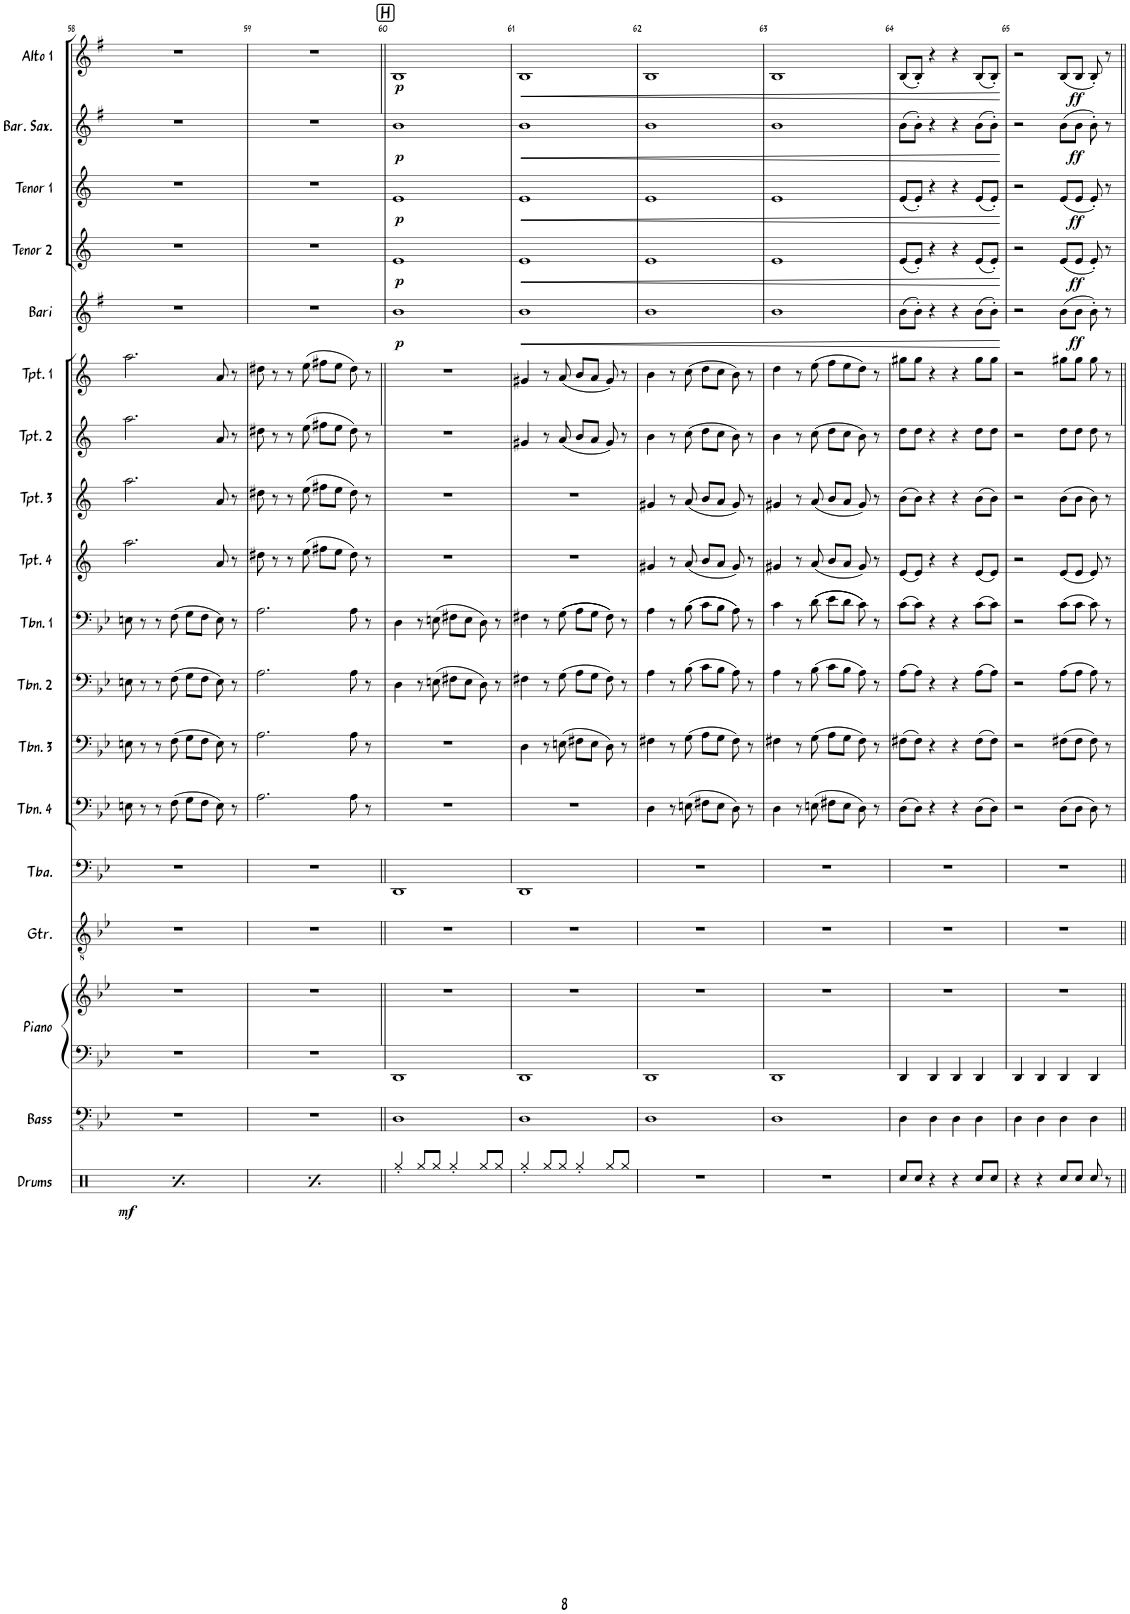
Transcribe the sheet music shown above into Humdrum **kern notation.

**kern	**dynam	**kern	**kern	**kern	**kern	**kern	**kern	**kern	**kern	**kern	**kern	**kern	**kern	**kern	**kern	**dynam	**kern	**dynam	**kern	**dynam	**kern	**dynam	**kern	**dynam
*part18	*part18	*part17	*part16	*part16	*part15	*part14	*part13	*part12	*part11	*part10	*part9	*part8	*part7	*part6	*part5	*part5	*part4	*part4	*part3	*part3	*part2	*part2	*part1	*part1
*staff19	*staff19	*staff18	*staff17	*staff16	*staff15	*staff14	*staff13	*staff12	*staff11	*staff10	*staff9	*staff8	*staff7	*staff6	*staff5	*staff5	*staff4	*staff4	*staff3	*staff3	*staff2	*staff2	*staff1	*staff1
*I"Drums	*	*I"Bass	*I"Piano	*	*I"Guitar	*I"Tuba	*I"Trombone 4	*I"Trombone 3	*I"Trombone 2	*I"Trombone 1	*I"Trumpet 4	*I"Trumpet 3	*I"Trumpet 2	*I"Trumpet 1	*I"Baritone Sax	*	*I"Tenor Sax 2	*	*I"Tenor Sax 1	*	*I"Baritone Saxophone	*	*I"Alto Sax 1	*
*I'Drums	*	*I'Bass	*I'Piano	*	*I'Gtr.	*I'Tba.	*I'Tbn. 4	*I'Tbn. 3	*I'Tbn. 2	*I'Tbn. 1	*I'Tpt. 4	*I'Tpt. 3	*I'Tpt. 2	*I'Tpt. 1	*I'Bari	*	*I'Tenor 2	*	*I'Tenor 1	*	*I'Bar. Sax.	*	*I'Alto 1	*
!!LO:PB:g=z
*clefX	*	*clefFv4	*clefF4	*clefG2	*clefGv2	*clefF4	*clefF4	*clefF4	*clefF4	*clefF4	*clefG2	*clefG2	*clefG2	*clefG2	*clefG2	*	*clefG2	*	*clefG2	*	*clefG2	*	*clefG2	*
*	*	*	*	*	*	*	*	*	*	*	*Trd1c2	*Trd1c2	*Trd1c2	*Trd1c2	*Trd12c21	*	*Trd8c14	*	*Trd8c14	*	*Trd12c21	*	*Trd5c9	*
*k[]	*	*k[b-e-]	*k[b-e-]	*k[b-e-]	*k[b-e-]	*k[b-e-]	*k[b-e-]	*k[b-e-]	*k[b-e-]	*k[b-e-]	*k[]	*k[]	*k[]	*k[]	*k[f#]	*	*k[]	*	*k[]	*	*k[f#]	*	*k[f#]	*
*M4/4	*	*M4/4	*M4/4	*M4/4	*M4/4	*M4/4	*M4/4	*M4/4	*M4/4	*M4/4	*M4/4	*M4/4	*M4/4	*M4/4	*M4/4	*	*M4/4	*	*M4/4	*	*M4/4	*	*M4/4	*
=58	=58	=58	=58	=58	=58	=58	=58	=58	=58	=58	=58	=58	=58	=58	=58	=58	=58	=58	=58	=58	=58	=58	=58	=58
!	!LO:DY:b	!	!	!	!	!	!	!	!	!	!	!	!	!	!	!	!	!	!	!	!	!	!	!
4Rgg'/	mf	1r	1r	1r	1r	1r	8En\	8En\	8En\	8En\	2.aa\	2.aa\	2.aa\	2.aa\	1r	.	1r	.	1r	.	1r	.	1r	.
.	.	.	.	.	.	.	8r	8r	8r	8r	.	.	.	.	.	.	.	.	.	.	.	.	.	.
8Rgg/L	.	.	.	.	.	.	8r	8r	8r	8r	.	.	.	.	.	.	.	.	.	.	.	.	.	.
8Rgg/J	.	.	.	.	.	.	(8F\	(8F\	(8F\	(8F\	.	.	.	.	.	.	.	.	.	.	.	.	.	.
4Rgg'/	.	.	.	.	.	.	8G\L	8G\L	8G\L	8G\L	.	.	.	.	.	.	.	.	.	.	.	.	.	.
.	.	.	.	.	.	.	8F\J	8F\J	8F\J	8F\J	.	.	.	.	.	.	.	.	.	.	.	.	.	.
8Rgg/L	.	.	.	.	.	.	8E\)	8E\)	8E\)	8E\)	8a/	8a/	8a/	8a/	.	.	.	.	.	.	.	.	.	.
8Rgg/J	.	.	.	.	.	.	8r	8r	8r	8r	8r	8r	8r	8r	.	.	.	.	.	.	.	.	.	.
=59	=59	=59	=59	=59	=59	=59	=59	=59	=59	=59	=59	=59	=59	=59	=59	=59	=59	=59	=59	=59	=59	=59	=59	=59
!	!LO:DY:b	!	!	!	!	!	!	!	!	!	!	!	!	!	!	!	!	!	!	!	!	!	!	!
4Rgg'/	mf	1r	1r	1r	1r	1r	2.A\	2.A\	2.A\	2.A\	8dd#X\	8dd#X\	8dd#X\	8dd#X\	1r	.	1r	.	1r	.	1r	.	1r	.
.	.	.	.	.	.	.	.	.	.	.	8r	8r	8r	8r	.	.	.	.	.	.	.	.	.	.
8Rgg/L	.	.	.	.	.	.	.	.	.	.	8r	8r	8r	8r	.	.	.	.	.	.	.	.	.	.
8Rgg/J	.	.	.	.	.	.	.	.	.	.	(8ee\	(8ee\	(8ee\	(8ee\	.	.	.	.	.	.	.	.	.	.
4Rgg'/	.	.	.	.	.	.	.	.	.	.	8ff#X\L	8ff#X\L	8ff#X\L	8ff#X\L	.	.	.	.	.	.	.	.	.	.
.	.	.	.	.	.	.	.	.	.	.	8ee\J	8ee\J	8ee\J	8ee\J	.	.	.	.	.	.	.	.	.	.
8Rgg/L	.	.	.	.	.	.	8A\	8A\	8A\	8A\	8dd#\)	8dd#\)	8dd#\)	8dd#\)	.	.	.	.	.	.	.	.	.	.
8Rgg/J	.	.	.	.	.	.	8r	8r	8r	8r	8r	8r	8r	8r	.	.	.	.	.	.	.	.	.	.
!!LO:REH:place=s1:a:cj:fs=14:t=H
=60||	=60||	=60||	=60||	=60||	=60||	=60||	=60||	=60||	=60||	=60||	=60||	=60||	=60||	=60||	=60||	=60||	=60||	=60||	=60||	=60||	=60||	=60||	=60||	=60||
!	!	!	!	!	!	!	!	!	!	!	!	!	!	!	!	!LO:DY:b	!	!LO:DY:b	!	!LO:DY:b	!	!LO:DY:b	!	!LO:DY:b
4Rgg'/	.	1DD	1DD	1r	1r	1DD	1r	1r	4D\	4D\	1r	1r	1r	1r	1b	p	1e	p	1e	p	1b	p	1B	p
8Rgg/L	.	.	.	.	.	.	.	.	8r	8r	.	.	.	.	.	.	.	.	.	.	.	.	.	.
8Rgg/J	.	.	.	.	.	.	.	.	(8En\	(8En\	.	.	.	.	.	.	.	.	.	.	.	.	.	.
4Rgg'/	.	.	.	.	.	.	.	.	8F#X\L	8F#X\L	.	.	.	.	.	.	.	.	.	.	.	.	.	.
.	.	.	.	.	.	.	.	.	8E\J	8E\J	.	.	.	.	.	.	.	.	.	.	.	.	.	.
8Rgg/L	.	.	.	.	.	.	.	.	8D\)	8D\)	.	.	.	.	.	.	.	.	.	.	.	.	.	.
8Rgg/J	.	.	.	.	.	.	.	.	8r	8r	.	.	.	.	.	.	.	.	.	.	.	.	.	.
=61	=61	=61	=61	=61	=61	=61	=61	=61	=61	=61	=61	=61	=61	=61	=61	=61	=61	=61	=61	=61	=61	=61	=61	=61
!	!	!	!	!	!	!	!	!	!	!	!	!	!	!	!	!LO:HP:b	!	!LO:HP:b	!	!LO:HP:b	!	!LO:HP:b	!	!LO:HP:b
4Rgg'/	.	1DD	1DD	1r	1r	1DD	1r	4D\	4F#X\	4F#X\	1r	1r	4g#X/	4g#X/	1b	<	1e	<	1e	<	1b	<	1B	<
8Rgg/L	.	.	.	.	.	.	.	8r	8r	8r	.	.	8r	8r	.	.	.	.	.	.	.	.	.	.
8Rgg/J	.	.	.	.	.	.	.	(8En\	(8G\	((8G\	.	.	(8a/	(8a/	.	.	.	.	.	.	.	.	.	.
4Rgg'/	.	.	.	.	.	.	.	8F#X\L	8A\L	8A\L	.	.	8b/L	8b/L	.	.	.	.	.	.	.	.	.	.
.	.	.	.	.	.	.	.	8E\J	8G\J	8G\J	.	.	8a/J	8a/J	.	.	.	.	.	.	.	.	.	.
8Rgg/L	.	.	.	.	.	.	.	8D\)	8F#\)	8F#\))	.	.	8g#/)	8g#/)	.	.	.	.	.	.	.	.	.	.
8Rgg/J	.	.	.	.	.	.	.	8r	8r	8r	.	.	8r	8r	.	.	.	.	.	.	.	.	.	.
=62	=62	=62	=62	=62	=62	=62	=62	=62	=62	=62	=62	=62	=62	=62	=62	=62	=62	=62	=62	=62	=62	=62	=62	=62
1r	.	1DD	1DD	1r	1r	1r	4D\	4F#X\	4A\	4A\	4g#X/	4g#X/	4b\	4b\	1b	.	1e	.	1e	.	1b	.	1B	.
.	.	.	.	.	.	.	8r	8r	8r	8r	8r	8r	8r	8r	.	.	.	.	.	.	.	.	.	.
.	.	.	.	.	.	.	(8En\	(8G\	(8B-\	((8B-\	(8a/	(8a/	(8cc\	(8cc\	.	.	.	.	.	.	.	.	.	.
.	.	.	.	.	.	.	8F#X\L	8A\L	8c\L	8c\L	8b/L	8b/L	8dd\L	8dd\L	.	.	.	.	.	.	.	.	.	.
.	.	.	.	.	.	.	8E\J	8G\J	8B-\J	8B-\J	8a/J	8a/J	8cc\J	8cc\J	.	.	.	.	.	.	.	.	.	.
.	.	.	.	.	.	.	8D\)	8F#\)	8A\)	8A\))	8g#/)	8g#/)	8b\)	8b\)	.	.	.	.	.	.	.	.	.	.
.	.	.	.	.	.	.	8r	8r	8r	8r	8r	8r	8r	8r	.	.	.	.	.	.	.	.	.	.
=63	=63	=63	=63	=63	=63	=63	=63	=63	=63	=63	=63	=63	=63	=63	=63	=63	=63	=63	=63	=63	=63	=63	=63	=63
1r	.	1DD	1DD	1r	1r	1r	4D\	4F#X\	4A\	4c\	4g#X/	4g#X/	4b\	4dd\	1b	.	1e	.	1e	.	1b	.	1B	.
.	.	.	.	.	.	.	8r	8r	8r	8r	8r	8r	8r	8r	.	.	.	.	.	.	.	.	.	.
.	.	.	.	.	.	.	(8En\	(8G\	(8B-\	((8d\	(8a/	(8a/	(8cc\	(8ee\	.	.	.	.	.	.	.	.	.	.
.	.	.	.	.	.	.	8F#X\L	8A\L	8c\L	8e-\L	8b/L	8b/L	8dd\L	8ff\L	.	.	.	.	.	.	.	.	.	.
.	.	.	.	.	.	.	8E\J	8G\J	8B-\J	8d\J	8a/J	8a/J	8cc\J	8ee\	.	.	.	.	.	.	.	.	.	.
.	.	.	.	.	.	.	8D\)	8F#\)	8A\)	8c\))	8g#/)	8g#/)	8b\)	8dd\J)	.	.	.	.	.	.	.	.	.	.
.	.	.	.	.	.	.	8r	8r	8r	8r	8r	8r	8r	8r	.	.	.	.	.	.	.	.	.	.
=64	=64	=64	=64	=64	=64	=64	=64	=64	=64	=64	=64	=64	=64	=64	=64	=64	=64	=64	=64	=64	=64	=64	=64	=64
8Rcc/L	.	4DD\	4DD/	1r	1r	1r	(8D\L	(8F#X\L	(8A\L	(8c\L	(8e/L	(8b\L	8dd\L	8gg#X\L	(8b\L	.	(8e/L	.	(8e/L	.	(8b\L	.	(8B/L	.
8Rcc/J	.	.	.	.	.	.	8D\J)	8F#\J)	8A\J)	8c\J)	8e/J)	8b\J)	8dd\J	8gg#\J	8b'\J)	.	8e'/J)	.	8e'/J)	.	8b'\J)	.	8B'/J)	.
4r	.	4DD\	4DD/	.	.	.	4r	4r	4r	4r	4r	4r	4r	4r	4r	.	4r	.	4r	.	4r	.	4r	.
4r	.	4DD\	4DD/	.	.	.	4r	4r	4r	4r	4r	4r	4r	4r	4r	.	4r	.	4r	.	4r	.	4r	.
8Rcc/L	.	4DD\	4DD/	.	.	.	(8D\L	(8F#\L	(8A\L	(8c\L	(8e/L	(8b\L	8dd\L	8gg#\L	(8b\L	.	(8e/L	.	(8e/L	.	(8b\L	.	(8B/L	.
8Rcc/J	.	.	.	.	.	.	8D\J)	8F#\J)	8A\J)	8c\J)	8e/J)	8b\J)	8dd\J	8gg#\J	8b'\J)	.	8e'/J)	.	8e'/J)	.	8b'\J)	.	8B'/J)	.
.	.	.	.	.	.	.	.	.	.	.	.	.	.	.	.	[	.	[	.	[	.	[	.	[
=65	=65	=65	=65	=65	=65	=65	=65	=65	=65	=65	=65	=65	=65	=65	=65	=65	=65	=65	=65	=65	=65	=65	=65	=65
4r	.	4DD\	4DD/	1r	1r	1r	2r	2r	2r	2r	2r	2r	2r	2r	2r	.	2r	.	2r	.	2r	.	2r	.
4r	.	4DD\	4DD/	.	.	.	.	.	.	.	.	.	.	.	.	.	.	.	.	.	.	.	.	.
8Rcc/L	.	4DD\	4DD/	.	.	.	(8D\L	(8F#X\L	(8A\L	(8c\L	(8e/L	(8b\L	8dd\L	8gg#X\L	(8b\L	.	(8e/L	.	(8e/L	.	(8b\L	.	(8B/L	.
!	!	!	!	!	!	!	!	!	!	!	!	!	!	!	!	!LO:DY:b	!	!LO:DY:b	!	!LO:DY:b	!	!LO:DY:b	!	!LO:DY:b
8Rcc/J	.	.	.	.	.	.	8D\J	8F#\J	8A\J	8c\J	8e/J	8b\J	8dd\J	8gg#\J	8b\J	ff	8e/J	ff	8e/J	ff	8b\J	ff	8B/J	ff
8Rcc/	.	4DD\	4DD/	.	.	.	8D\)	8F#\)	8A\)	8c\)	8e/)	8b\)	8dd\	8gg#\	8b'\)	.	8e'/)	.	8e'/)	.	8b'\)	.	8B'/)	.
8r	.	.	.	.	.	.	8r	8r	8r	8r	8r	8r	8r	8r	8r	.	8r	.	8r	.	8r	.	8r	.
=||	=||	=||	=||	=||	=||	=||	=||	=||	=||	=||	=||	=||	=||	=||	=||	=||	=||	=||	=||	=||	=||	=||	=||	=||
*-	*-	*-	*-	*-	*-	*-	*-	*-	*-	*-	*-	*-	*-	*-	*-	*-	*-	*-	*-	*-	*-	*-	*-	*-
